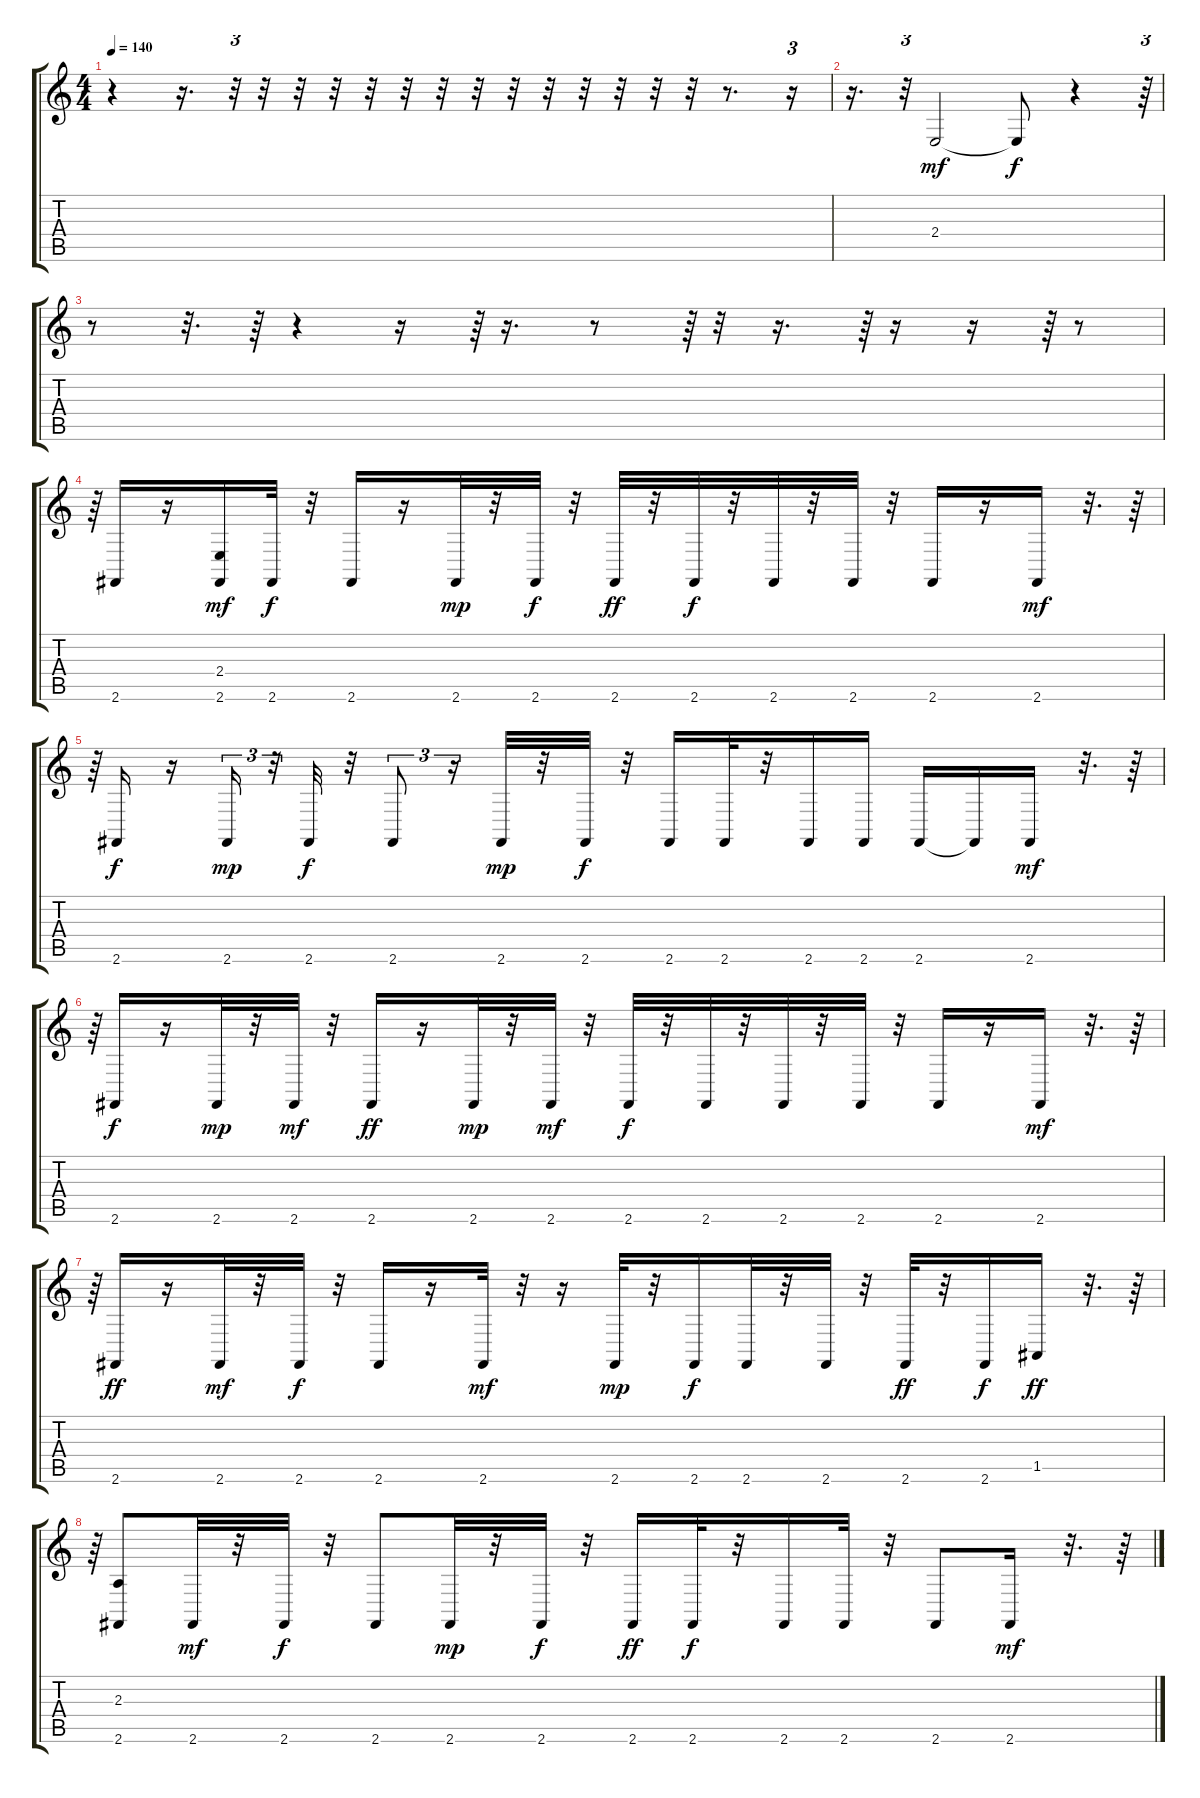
\track "" {instrument drawbarorgan}
\staff {score tabs}
\tuning (E4 B3 G3 D3 A2 E2) {hide}
\ts (4 4)
\tempo 140
\clef g2
\ks c
r.4{dy f} r.16{d} r.32{tu (3 2)} r.32 r.32 r.32 r.32 r.32 r.32 r.32 r.32 r.32 r.32 r.32 r.32 r.32 r.8{d} r.16{tu (3 2)} |
r.16{d} r.32{tu (3 2)} 2.4.2{dy mf} 2.4{t}.8{dy f} r.4 r.64{tu (3 2)} |
r.8 r.32{d} r.64 r.4{tu (3 2)} r.16 r.64{tu (3 2)} r.16{d} r.8 r.64{tu (3 2)} r.32 r.16{d} r.64{tu (3 2)} r.16 r.16 r.64{tu (3 2)} r.8{tu (3 2)} |
r.64{tu (3 2)} 2.6.16 r.16 (2.4 2.6).16{dy mf} 2.6.32{dy f} r.32 2.6.16 r.16 2.6.32{dy mp} r.32 2.6.32{dy f} r.32 2.6.32{dy ff} r.32 2.6.32{dy f} r.32 2.6.32 r.32 2.6.32 r.32 2.6.16 r.16 2.6.16{dy mf} r.32{d} r.64 |
r.64{tu (3 2)} 2.6.16{dy f} r.16 2.6.16{tu (3 2) dy mp} r.32{tu (3 2)} 2.6.32{dy f} r.32 2.6.8{tu (3 2)} r.16{tu (3 2)} 2.6.32{dy mp} r.32 2.6.32{dy f} r.32 2.6.16 2.6.32 r.32 2.6.16 2.6.16 2.6.16 2.6{t}.16 2.6.16{dy mf} r.32{d} r.64 |
r.64{tu (3 2)} 2.6.16{dy f} r.16 2.6.32{dy mp} r.32 2.6.32{dy mf} r.32 2.6.16{dy ff} r.16 2.6.32{dy mp} r.32 2.6.32{dy mf} r.32 2.6.32{dy f} r.32 2.6.32 r.32 2.6.32 r.32 2.6.32 r.32 2.6.16 r.16 2.6.16{dy mf} r.32{d} r.64 |
r.64{tu (3 2)} 2.6.16{dy ff} r.16 2.6.32{dy mf} r.32 2.6.32{dy f} r.32 2.6.16 r.16 2.6.32{dy mf} r.32 r.16 2.6.32{dy mp} r.32 2.6.16{dy f} 2.6.32 r.32 2.6.32 r.32 2.6.32{dy ff} r.32 2.6.16{dy f} 1.5.16{dy ff} r.32{d} r.64 |
r.64{tu (3 2)} (2.3 2.6).8 2.6.32{dy mf} r.32 2.6.32{dy f} r.32 2.6.8 2.6.32{dy mp} r.32 2.6.32{dy f} r.32 2.6.16{dy ff} 2.6.32{dy f} r.32 2.6.16 2.6.32 r.32 2.6.8 2.6.16{dy mf} r.32{d} r.64
